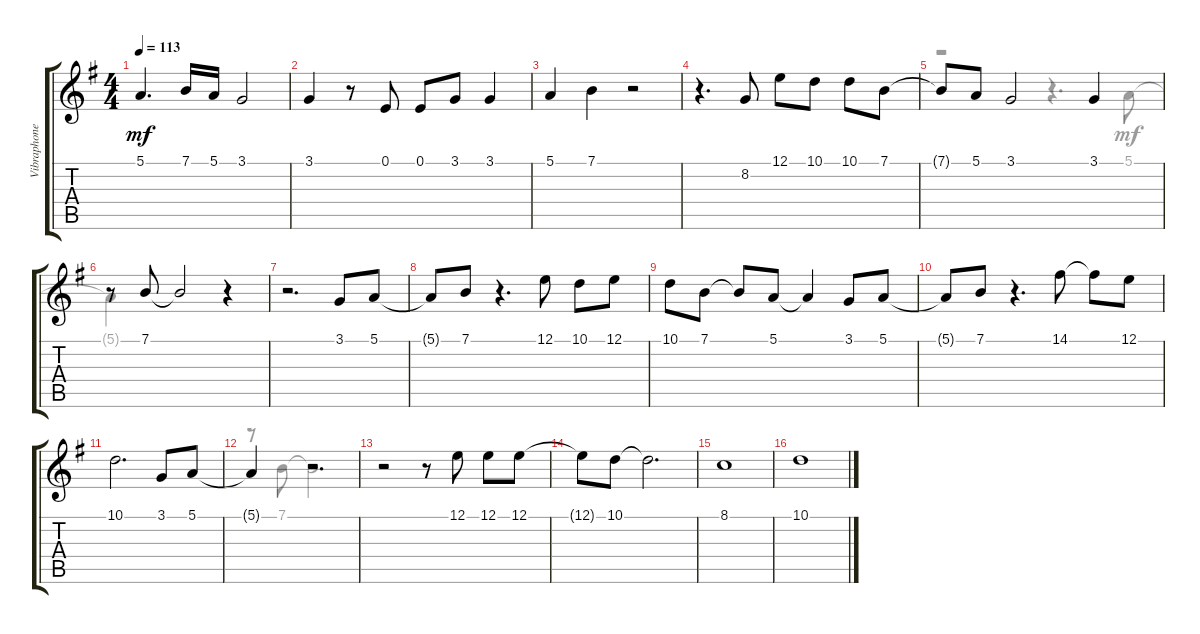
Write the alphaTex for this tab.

\track ("Vibraphone (Staff 1)" "Vibraphone") {instrument vibraphone}
\staff {score tabs}
\tuning (E4 B3 G3 D3 A2 E2) {hide}
\voice
\ts (4 4)
\tempo 113
\clef g2
\ks eminor
5.1.4{d dy mf} 7.1.16 5.1.16 3.1.2 |
3.1.4 r.8 0.1.8 0.1.8 3.1.8 3.1.4 |
5.1.4 7.1.4 r.2 |
r.4{d} 8.2.8 12.1.8 10.1.8 10.1.8 7.1.8 |
7.1{t}.8 5.1.8 3.1.2 3.1.4 |
r.8 7.1.8 7.1{t}.2 r.4 |
r.2{d} 3.1.8 5.1.8 |
5.1{t}.8 7.1.8 r.4{d} 12.1.8 10.1.8 12.1.8 |
10.1.8 7.1.8 7.1{t}.8 5.1.8 5.1{t}.4 3.1.8 5.1.8 |
5.1{t}.8 7.1.8 r.4{d} 14.1.8 14.1{t}.8 12.1.8 |
10.1.2{d} 3.1.8 5.1.8 |
5.1{t}.4 r.2{d} |
r.2 r.8 12.1.8 12.1.8 12.1.8 |
12.1{t}.8 10.1.8 10.1{t}.2{d} |
8.1.1 |
10.1.1
\voice
\clef g2
\ottava regular
\simile none
\ks eminor
|
|
|
|
r.2 r.4{d} 5.1.8 |
5.1{t}.4 |
|
|
|
|
|
r.8 7.1.8 7.1{t}.2 |
|
|
|
